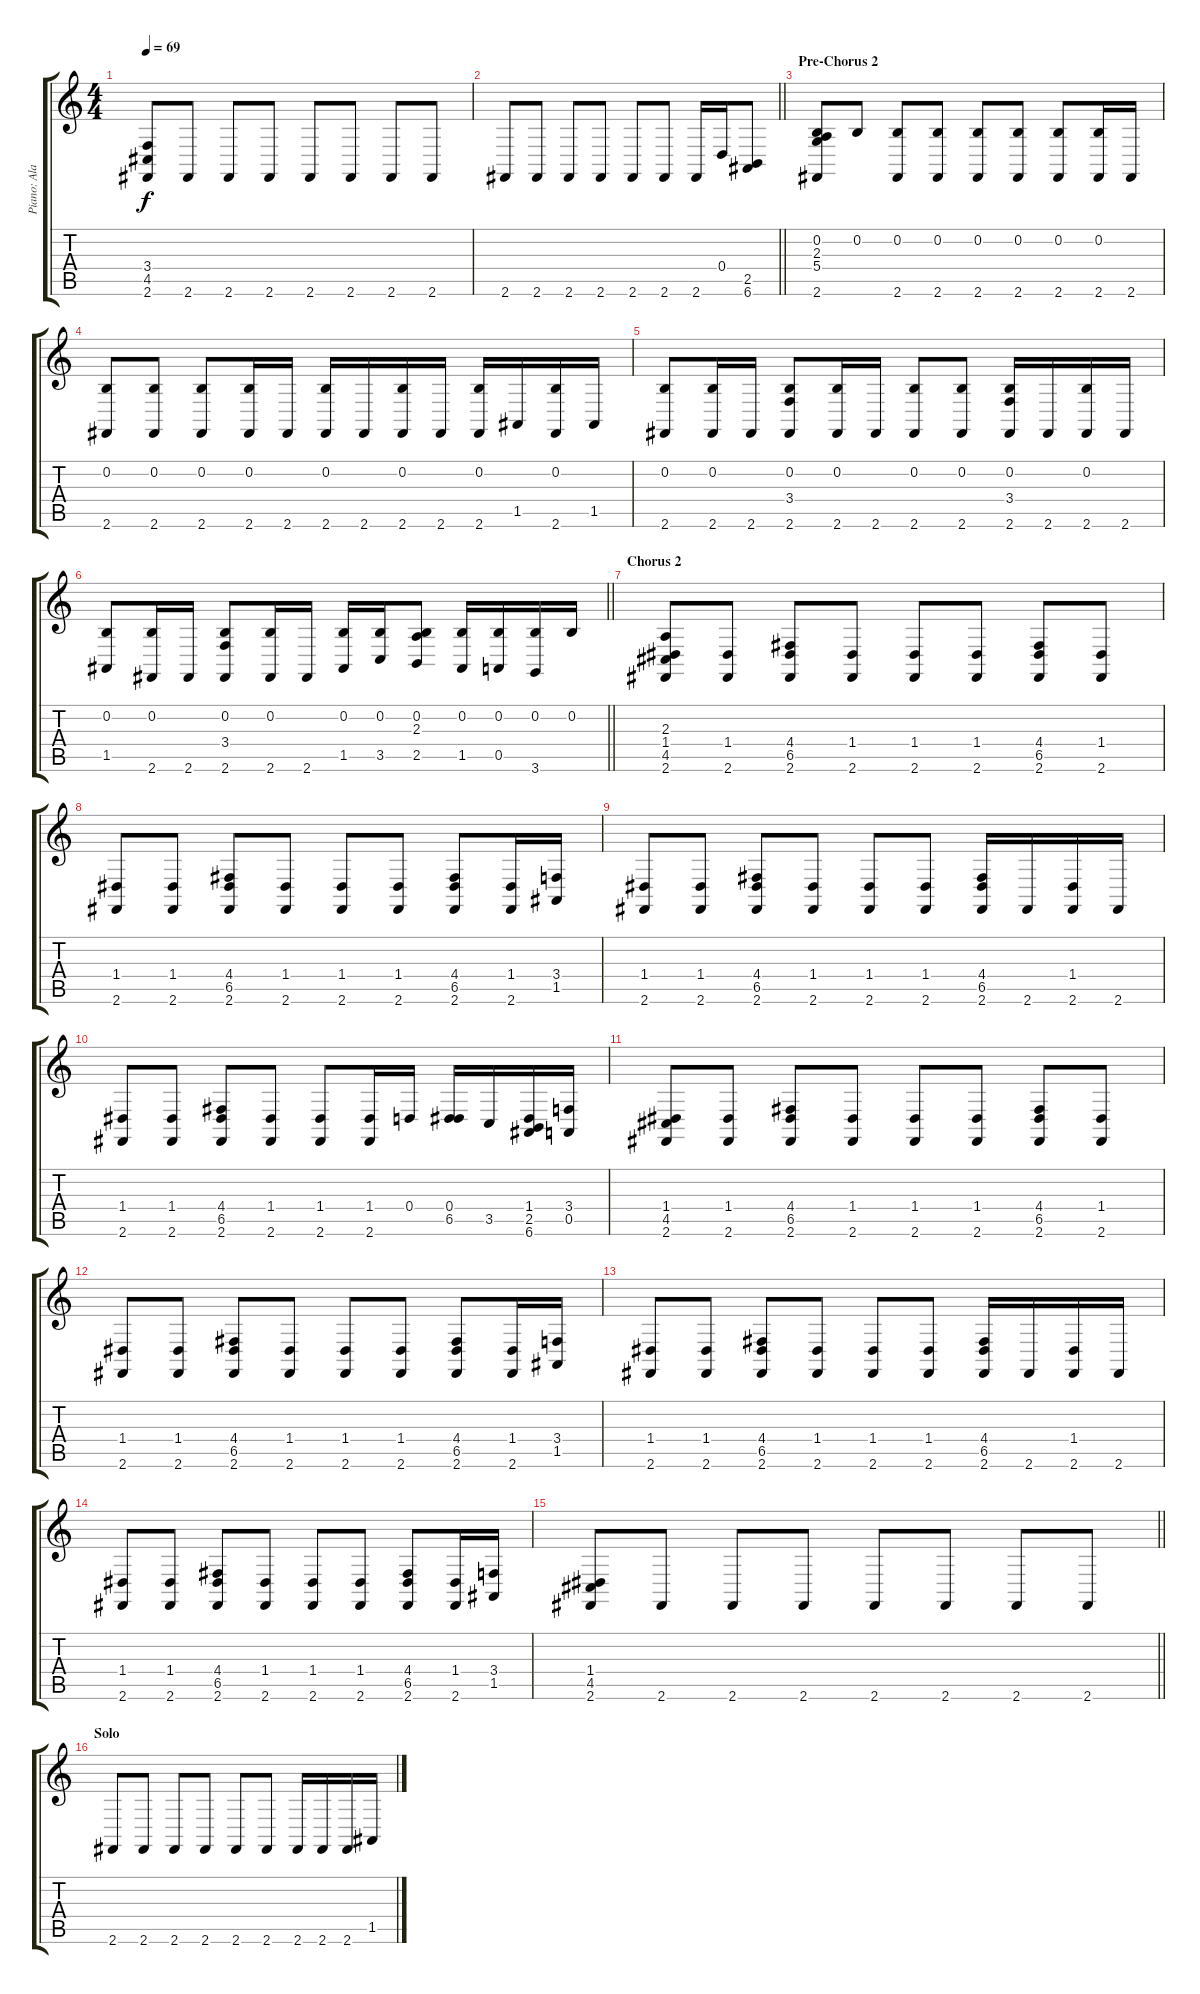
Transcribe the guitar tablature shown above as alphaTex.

\track ("Piano: Alan Pasqua" "Piano: Ala") {instrument electricpiano2}
\staff {score tabs}
\tuning (E4 B3 G3 D3 A2 E2) {hide}
\ts (4 4)
\tempo 69
\clef g2
\ks c
(3.4 4.5 2.6).8{dy f} 2.6.8 2.6.8 2.6.8 2.6.8 2.6.8 2.6.8 2.6.8 |
\barLineRight lightlight
2.6.8 2.6.8 2.6.8 2.6.8 2.6.8 2.6.8 2.6.16 0.4.16 (2.5 6.6).8 |
\section ("" "Pre-Chorus 2")
(0.2 2.3 5.4 2.6).8 0.2.8 (0.2 2.6).8 (0.2 2.6).8 (0.2 2.6).8 (0.2 2.6).8 (0.2 2.6).8 (0.2 2.6).16 2.6.16 |
(0.2 2.6).8 (0.2 2.6).8 (0.2 2.6).8 (0.2 2.6).16 2.6.16 (0.2 2.6).16 2.6.16 (0.2 2.6).16 2.6.16 (0.2 2.6).16 1.5.16 (0.2 2.6).16 1.5.16 |
(0.2 2.6).8 (0.2 2.6).16 2.6.16 (0.2 3.4 2.6).8 (0.2 2.6).16 2.6.16 (0.2 2.6).8 (0.2 2.6).8 (0.2 3.4 2.6).16 2.6.16 (0.2 2.6).16 2.6.16 |
\barLineRight lightlight
(0.2 1.5).8 (0.2 2.6).16 2.6.16 (0.2 3.4 2.6).8 (0.2 2.6).16 2.6.16 (0.2 1.5).16 (0.2 3.5).16 (0.2 2.3 2.5).8 (0.2 1.5).16 (0.2 0.5).16 (0.2 3.6).16 0.2.16 |
\section ("" "Chorus 2")
(2.3 1.4 4.5 2.6).8 (1.4 2.6).8 (4.4 6.5 2.6).8 (1.4 2.6).8 (1.4 2.6).8 (1.4 2.6).8 (4.4 6.5 2.6).8 (1.4 2.6).8 |
(1.4 2.6).8 (1.4 2.6).8 (4.4 6.5 2.6).8 (1.4 2.6).8 (1.4 2.6).8 (1.4 2.6).8 (4.4 6.5 2.6).8 (1.4 2.6).16 (3.4 1.5).16 |
(1.4 2.6).8 (1.4 2.6).8 (4.4 6.5 2.6).8 (1.4 2.6).8 (1.4 2.6).8 (1.4 2.6).8 (4.4 6.5 2.6).16 2.6.16 (1.4 2.6).16 2.6.16 |
(1.4 2.6).8 (1.4 2.6).8 (4.4 6.5 2.6).8 (1.4 2.6).8 (1.4 2.6).8 (1.4 2.6).16 0.4.16 (0.4 6.5).16 3.5.16 (1.4 2.5 6.6).16 (3.4 0.5).16 |
(1.4 4.5 2.6).8 (1.4 2.6).8 (4.4 6.5 2.6).8 (1.4 2.6).8 (1.4 2.6).8 (1.4 2.6).8 (4.4 6.5 2.6).8 (1.4 2.6).8 |
(1.4 2.6).8 (1.4 2.6).8 (4.4 6.5 2.6).8 (1.4 2.6).8 (1.4 2.6).8 (1.4 2.6).8 (4.4 6.5 2.6).8 (1.4 2.6).16 (3.4 1.5).16 |
(1.4 2.6).8 (1.4 2.6).8 (4.4 6.5 2.6).8 (1.4 2.6).8 (1.4 2.6).8 (1.4 2.6).8 (4.4 6.5 2.6).16 2.6.16 (1.4 2.6).16 2.6.16 |
(1.4 2.6).8 (1.4 2.6).8 (4.4 6.5 2.6).8 (1.4 2.6).8 (1.4 2.6).8 (1.4 2.6).8 (4.4 6.5 2.6).8 (1.4 2.6).16 (3.4 1.5).16 |
\barLineRight lightlight
(1.4 4.5 2.6).8 2.6.8 2.6.8 2.6.8 2.6.8 2.6.8 2.6.8 2.6.8 |
\section ("" "Solo")
2.6.8 2.6.8 2.6.8 2.6.8 2.6.8 2.6.8 2.6.16 2.6.16 2.6.16 1.5.16
